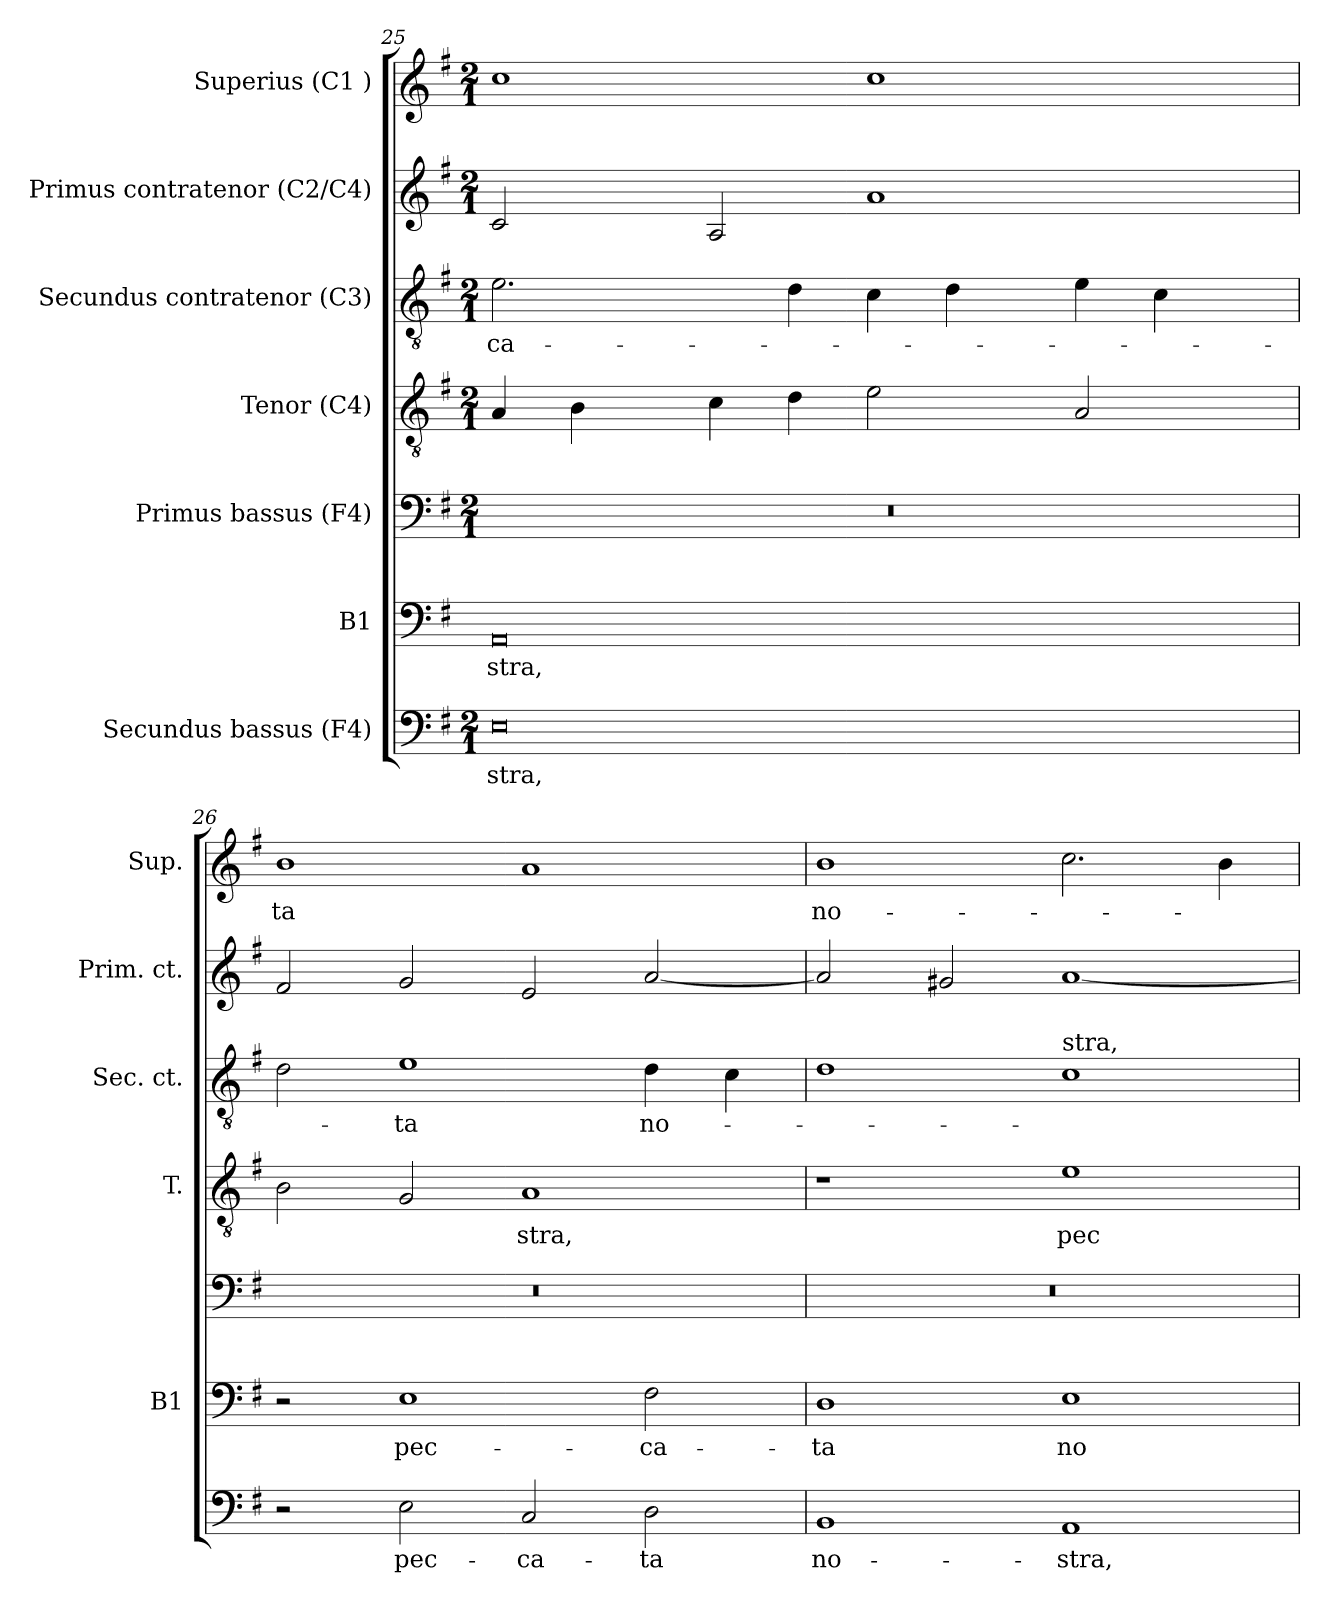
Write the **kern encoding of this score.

**kern	**text	**kern	**text	**kern	**kern	**text	**kern	**text	**kern	**kern	**text
*part7	*part7	*part6	*part6	*part5	*part4	*part4	*part3	*part3	*part2	*part1	*part1
*staff7	*staff7	*staff6	*staff6	*staff5	*staff4	*staff4	*staff3	*staff3	*staff2	*staff1	*staff1
*I"Secundus bassus (F4)	*	*I"B1	*	*I"Primus bassus (F4)	*I"Tenor (C4)	*	*I"Secundus contratenor (C3)	*	*I"Primus contratenor (C2/C4)	*I"Superius (C1 )	*
*	*	*I'B1	*	*	*I'T.	*	*I'Sec. ct.	*	*I'Prim. ct.	*I'Sup.	*
!!LO:LB:g=z
*clefF4	*	*clefF4	*	*clefF4	*clefGv2	*	*clefGv2	*	*clefG2	*clefG2	*
*k[f#]	*	*k[f#]	*	*k[f#]	*k[f#]	*	*k[f#]	*	*k[f#]	*k[f#]	*
*G:	*	*G:	*	*G:	*G:	*	*G:	*	*G:	*G:	*
*M2/1	*	*	*	*M2/1	*M2/1	*	*M2/1	*	*M2/1	*M2/1	*
=25	=25	=25	=25	=25	=25	=25	=25	=25	=25	=25	=25
!	!LO:LY:b:cj	!	!LO:LY:b:cj	!	!	!	!	!LO:LY:b:cj	!	!	!
*	*	*	*	*	*^	*	*^	*	*	*^	*
0E	-stra,	0AA	-stra,	0r	4A/	4.ryy	.	2.e\	4ryy	-ca-	2c/	1cc	4ryy	.
.	.	.	.	.	4B\	.	.	.	64ryy	.	.	.	16ryy	.
.	.	.	.	.	.	.	.	.	1ryy	.	.	.	.	.
.	.	.	.	.	.	.	.	.	.	.	.	.	64ryy	.
.	.	.	.	.	.	.	.	.	.	.	.	.	1ryy	.
.	.	.	.	.	.	1ryy	.	.	.	.	.	.	.	.
.	.	.	.	.	4c\	.	.	.	.	.	2A/	.	.	.
.	.	.	.	.	4d\	.	.	4d\	.	.	.	.	.	.
.	.	.	.	.	2e\	.	.	4c\	.	.	1a	1cc	.	.
.	.	.	.	.	.	.	.	4d\	.	.	.	.	.	.
.	.	.	.	.	.	.	.	.	2ryy	.	.	.	.	.
.	.	.	.	.	.	.	.	.	.	.	.	.	2ryy	.
.	.	.	.	.	.	2ryy	.	.	.	.	.	.	.	.
.	.	.	.	.	2A/	.	.	4e\	.	.	.	.	.	.
.	.	.	.	.	.	.	.	4c\	.	.	.	.	.	.
.	.	.	.	.	.	.	.	.	8...ryy	.	.	.	.	.
.	.	.	.	.	.	.	.	.	.	.	.	.	8ryy	.
.	.	.	.	.	.	8ryy	.	.	.	.	.	.	.	.
.	.	.	.	.	.	.	.	.	.	.	.	.	32.ryy	.
=26	=26	=26	=26	=26	=26	=26	=26	=26	=26	=26	=26	=26	=26	=26
!	!	!	!	!	!	!	!	!	!	!	!	!	!	!LO:LY:b:cj
*	*	*	*	*	*v	*v	*	*	*	*	*	*v	*v	*
*	*	*	*	*	*	*	*v	*v	*	*	*	*
2r	.	2r	.	0r	2B\	.	2d\	.	2f#/	1b	-ta
!	!LO:LY:b:cj	!	!LO:LY:b:cj	!	!	!	!	!LO:LY:b:cj	!	!	!
2E\	pec-	1E	pec-	.	2G/	.	1e	-ta	2g/	.	.
!	!LO:LY:b:cj	!	!	!	!	!LO:LY:b:cj	!	!	!	!	!
2C/	-ca-	.	.	.	1A	-stra,	.	.	2e/	1a	.
!	!LO:LY:b:cj	!	!LO:LY:b:cj	!	!	!	!	!LO:LY:b:cj	!	!	!
2D\	-ta	2F#\	-ca-	.	.	.	4d\	no-	[<2a/	.	.
.	.	.	.	.	.	.	4c\	.	.	.	.
=27	=27	=27	=27	=27	=27	=27	=27	=27	=27	=27	=27
!	!LO:LY:b:cj	!	!LO:LY:b:cj	!	!	!	!	!	!	!	!LO:LY:b:cj
1BB	no-	1D	-ta	0r	1r	.	1d	.	2a/]	1b	no-
.	.	.	.	.	.	.	.	.	2g#/	.	.
!	!	!	!	!	!	!	!LO:TX:a:t=stra,	!	!	!	!
!	!LO:LY:b:cj	!	!LO:LY:b:cj	!	!	!LO:LY:b:cj	!	!	!	!	!
1AA	-stra,	1E	no-	.	1e	pec-	1c	.	[<1a	2.cc\	.
.	.	.	.	.	.	.	.	.	.	4b\	.
=	=	=	=	=	=	=	=	=	=	=	=
*-	*-	*-	*-	*-	*-	*-	*-	*-	*-	*-	*-
